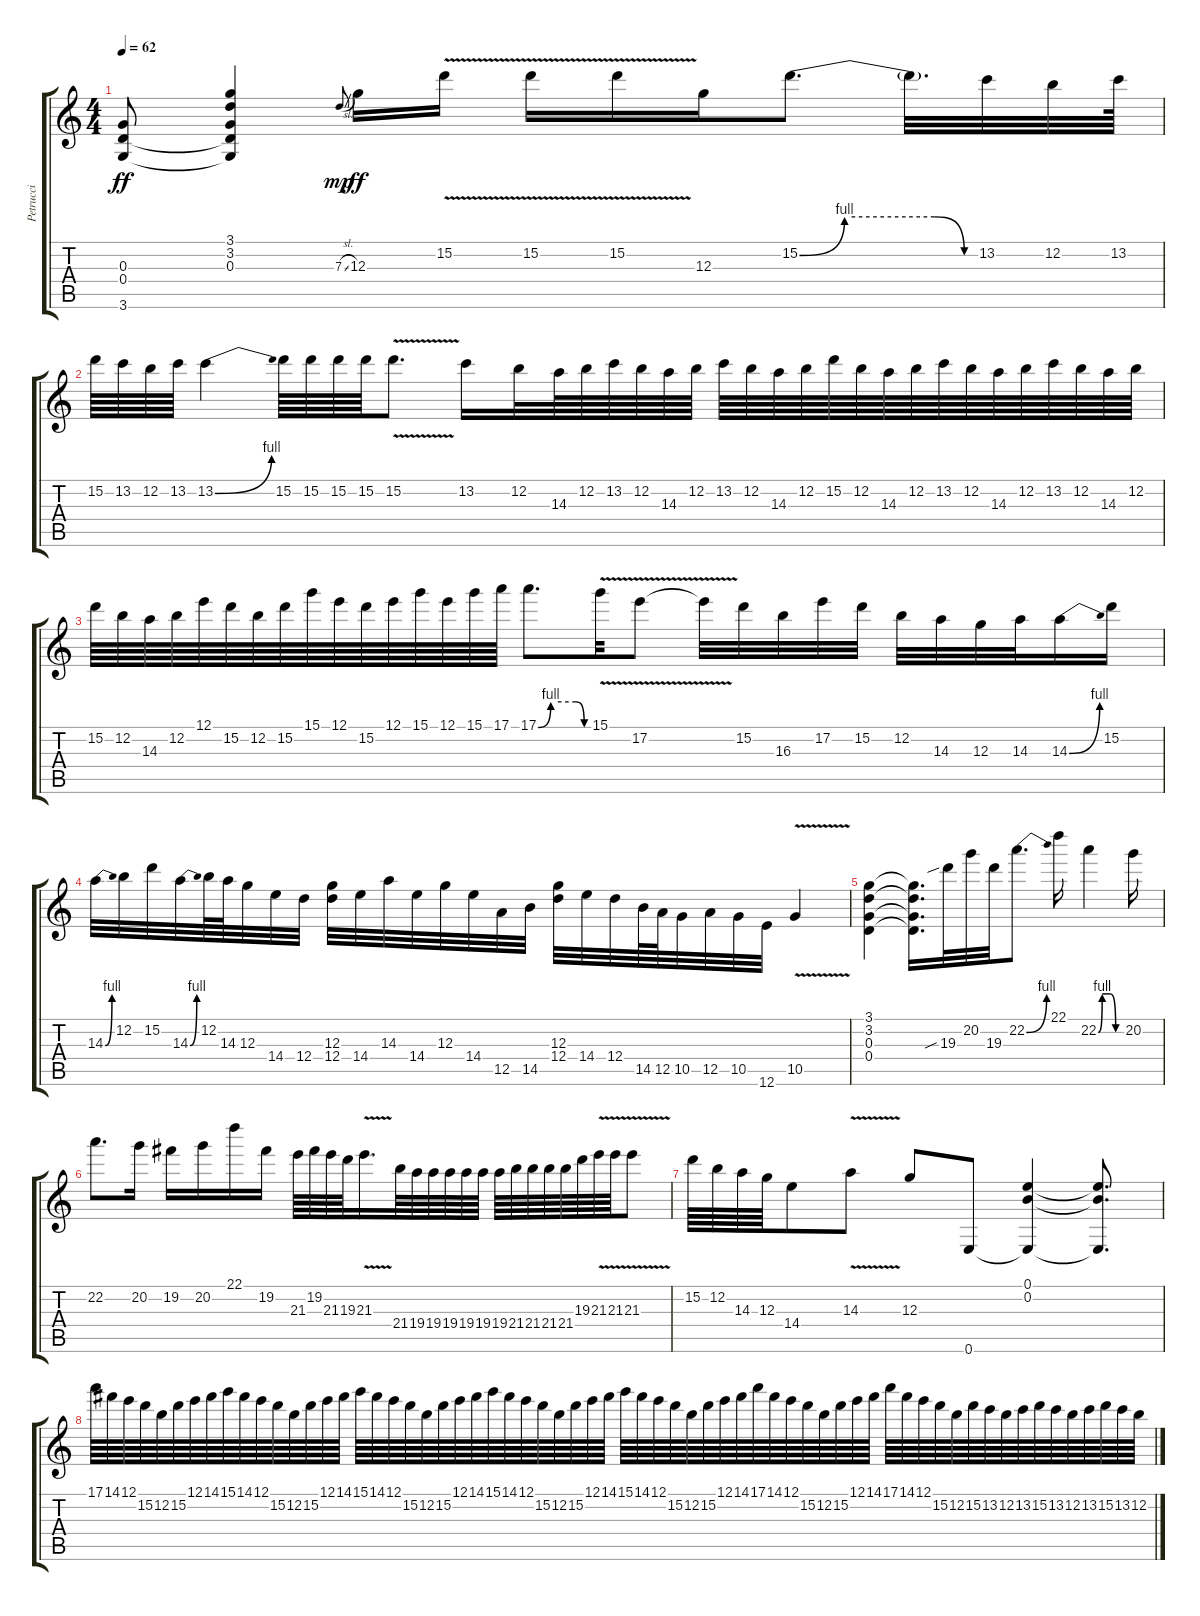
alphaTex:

\track ("Petrucci" "Petrucci") {instrument distortionguitar}
\staff {score tabs}
\tuning (E4 B3 G3 D3 A2 E2) {hide}
\ts (4 4)
\tempo 62
\clef g2
\ks c
(0.3 0.4 3.6).8{dy ff} (3.1 3.2 0.3 0.4{t} 3.6{t}).4 7.3{sl}.8{gr onbeat dy mp} 12.3.16{dy ff} 15.2{v}.16 15.2{v}.16 15.2{v}.16 12.3.16 15.2{be (custom 0 0 15 4 45 4 55 0 60 0)}.8{d} 15.2{t}.32{d} 13.2.32 12.2.32 13.2.64 |
15.2.64 13.2.64 12.2.64 13.2.64 13.2{be (bend 0 0 60 4)}.4 15.2.64 15.2.64 15.2.64 15.2.64 15.2{v}.8{d} 13.2.16 12.2.32 14.3.64 12.2.64 13.2.64 12.2.64 14.3.64 12.2.64 13.2.64 12.2.64 14.3.64 12.2.64 15.2.64 12.2.64 14.3.64 12.2.64 13.2.64 12.2.64 14.3.64 12.2.64 13.2.64 12.2.64 14.3.64 12.2.64 |
15.2.64 12.2.64 14.3.64 12.2.64 12.1.64 15.2.64 12.2.64 15.2.64 15.1.64 12.1.64 15.2.64 12.1.64 15.1.64 12.1.64 15.1.64 17.1.64 17.1{be (custom 0 0 15 4 45 4 55 0 60 0)}.8{d} 15.1{v}.32 17.2{v}.8 17.2{t}.32 15.2.32 16.3.32 17.2.32 15.2.32 12.2.32 14.3.32 12.3.32 14.3.32 14.3{be (bend 0 0 60 4)}.16 15.2.16 |
14.3{be (bend 0 0 60 4)}.32 12.2.32 15.2.32 14.3{be (bend 0 0 60 4)}.32 12.2.64 14.3.64 12.3.32 14.4.32 12.4.32 (12.3 12.4).32 14.4.32 14.3.32 14.4.32 12.3.32 14.4.32 12.5.32 14.5.32 (12.3 12.4).32 14.4.32 12.4.32 14.5.64 12.5.64 10.5.32 12.5.32 10.5.32 12.6.32 10.5{v}.4 |
(3.1 3.2 0.3 0.4).4 (3.1{t} 3.2{t} 0.3{t} 0.4{t}).16{d} 19.3{sib}.32 20.2.32 19.3.32 22.2{be (bend 0 0 60 4)}.8{d} 22.1.16 22.2{be (custom 0 0 10 4 20 4 30 4 45 0 60 0)}.4 20.2.16 |
22.2.8{d} 20.2.16 19.2.16 20.2.16 22.1.16 19.2.16 21.3.64 19.2.64 21.3.64 19.3.64 21.3{v}.16{d} 21.4.64 19.4.64 19.4.64 19.4.64 19.4.64 19.4.64 19.4.64 21.4.64 21.4.64 21.4.64 21.4.64 19.3.64 21.3{v}.64 21.3{v}.64 21.3{v}.8 |
15.2.64 12.2.64 14.3.64 12.3.64 14.4.8 14.3{v}.8 12.3.8 0.6.8 (0.1 0.2 0.6{t}).4 (0.1{t} 0.2{t} 0.6{t}).8{d} |
17.1.64 14.1.64 12.1.64 15.2.64 12.2.64 15.2.64 12.1.64 14.1.64 15.1.64 14.1.64 12.1.64 15.2.64 12.2.64 15.2.64 12.1.64 14.1.64 15.1.64 14.1.64 12.1.64 15.2.64 12.2.64 15.2.64 12.1.64 14.1.64 15.1.64 14.1.64 12.1.64 15.2.64 12.2.64 15.2.64 12.1.64 14.1.64 15.1.64 14.1.64 12.1.64 15.2.64 12.2.64 15.2.64 12.1.64 14.1.64 17.1.64 14.1.64 12.1.64 15.2.64 12.2.64 15.2.64 12.1.64 14.1.64 17.1.64 14.1.64 12.1.64 15.2.64 12.2.64 15.2.64 13.2.64 12.2.64 13.2.64 15.2.64 13.2.64 12.2.64 13.2.64 15.2.64 13.2.64 12.2.64
